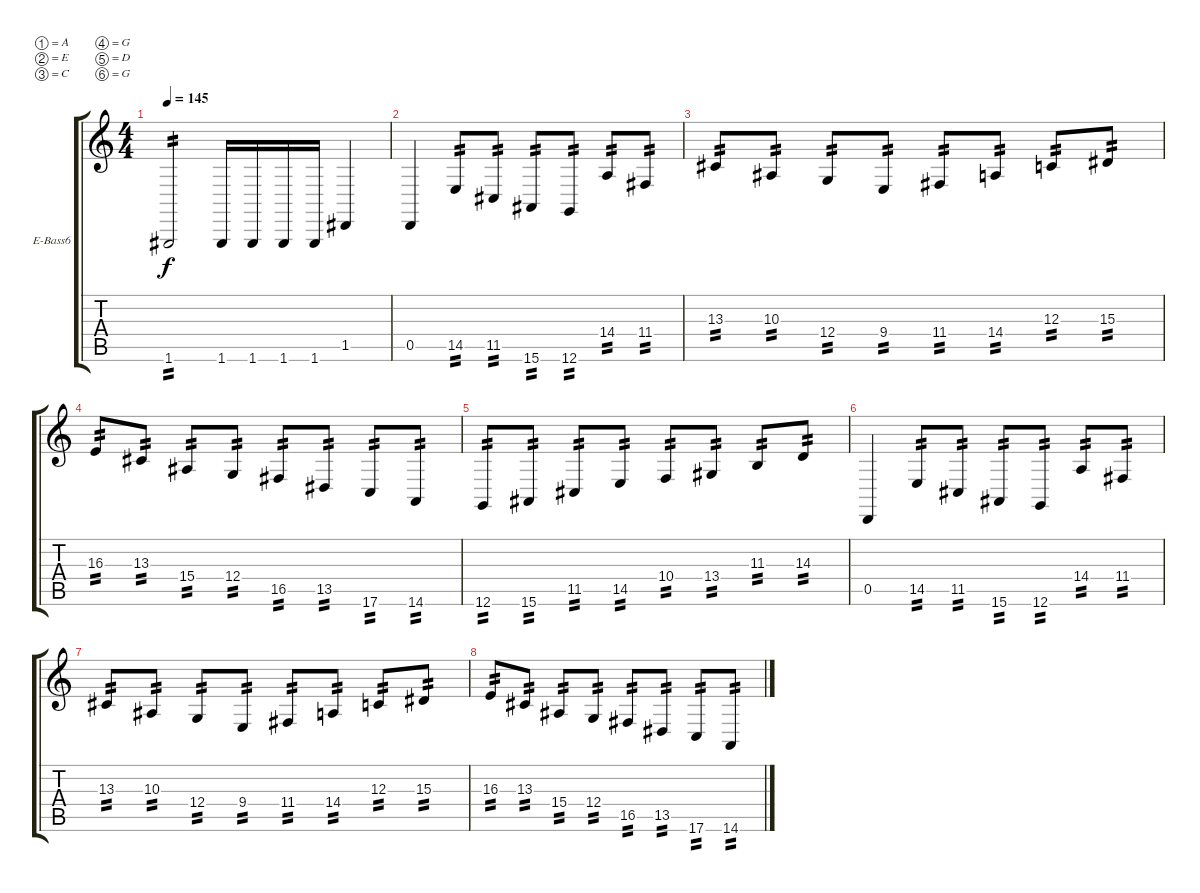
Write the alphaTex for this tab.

\defaultSystemsLayout 4
\bracketExtendMode groupsimilarinstruments
\firstSystemTrackNameOrientation horizontal
\otherSystemsTrackNameOrientation horizontal
\track ("Bass" "E-Bass6") {instrument electricbassfinger}
\staff {score tabs}
\tuning (A2 E2 C2 G1 D1 G0)
\ts (4 4)
\tempo 145
\clef g2
\ks c
1.6.2{tp 2 dy f} 1.6.16 1.6.16 1.6.16 1.6.16 1.5.4 |
0.5.4 14.5.8{tp 2} 11.5.8{tp 2} 15.6.8{tp 2} 12.6.8{tp 2} 14.4.8{tp 2} 11.4.8{tp 2} |
13.3.8{tp 2} 10.3.8{tp 2} 12.4.8{tp 2} 9.4.8{tp 2} 11.4.8{tp 2} 14.4.8{tp 2} 12.3.8{tp 2} 15.3.8{tp 2} |
16.3.8{tp 2} 13.3.8{tp 2} 15.4.8{tp 2} 12.4.8{tp 2} 16.5.8{tp 2} 13.5.8{tp 2} 17.6.8{tp 2} 14.6.8{tp 2} |
12.6.8{tp 2} 15.6.8{tp 2} 11.5.8{tp 2} 14.5.8{tp 2} 10.4.8{tp 2} 13.4.8{tp 2} 11.3.8{tp 2} 14.3.8{tp 2} |
0.5.4 14.5.8{tp 2} 11.5.8{tp 2} 15.6.8{tp 2} 12.6.8{tp 2} 14.4.8{tp 2} 11.4.8{tp 2} |
13.3.8{tp 2} 10.3.8{tp 2} 12.4.8{tp 2} 9.4.8{tp 2} 11.4.8{tp 2} 14.4.8{tp 2} 12.3.8{tp 2} 15.3.8{tp 2} |
16.3.8{tp 2} 13.3.8{tp 2} 15.4.8{tp 2} 12.4.8{tp 2} 16.5.8{tp 2} 13.5.8{tp 2} 17.6.8{tp 2} 14.6.8{tp 2}
